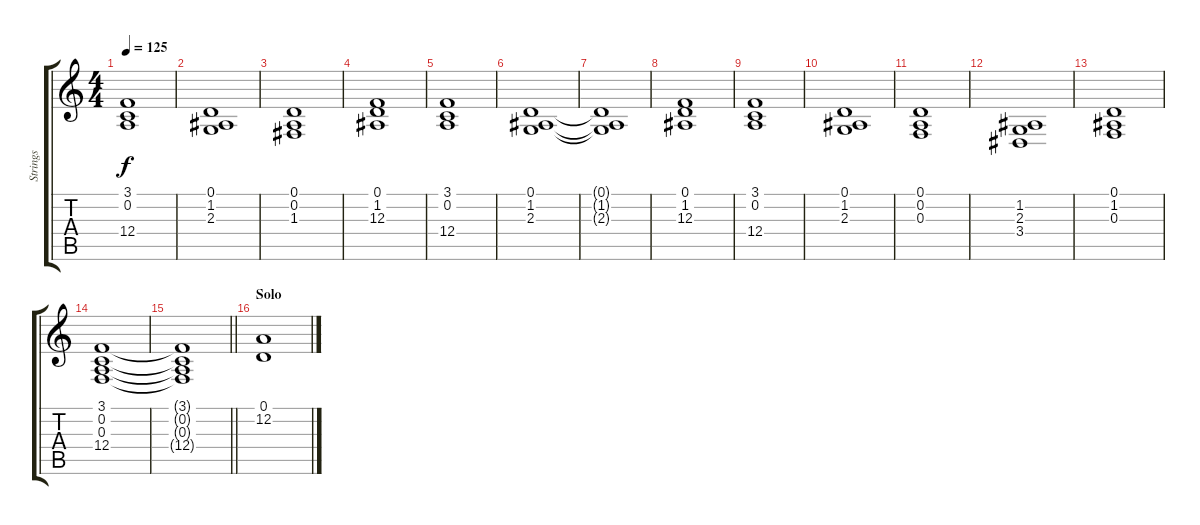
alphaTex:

\track ("Strings" "Strings") {instrument stringensemble2}
\staff {score tabs}
\tuning (D4 A3 F3 C3 G2 D2) {hide}
\ts (4 4)
\tempo 125
\clef g2
\ks c
(3.1 0.2 12.4).1{dy f} |
(0.1 1.2 2.3).1 |
(0.1 0.2 1.3).1 |
(0.1 1.2 12.3).1 |
(3.1 0.2 12.4).1 |
(0.1 1.2 2.3).1 |
(0.1{t} 1.2{t} 2.3{t}).1 |
(0.1 1.2 12.3).1 |
(3.1 0.2 12.4).1 |
(0.1 1.2 2.3).1 |
(0.1 0.2 0.3).1 |
(1.2 2.3 3.4).1 |
(0.1 1.2 0.3).1 |
(3.1 0.2 0.3 12.4).1 |
\barLineRight lightlight
(3.1{t} 0.2{t} 0.3{t} 12.4{t}).1 |
\section ("" "Solo")
(0.1 12.2).1
